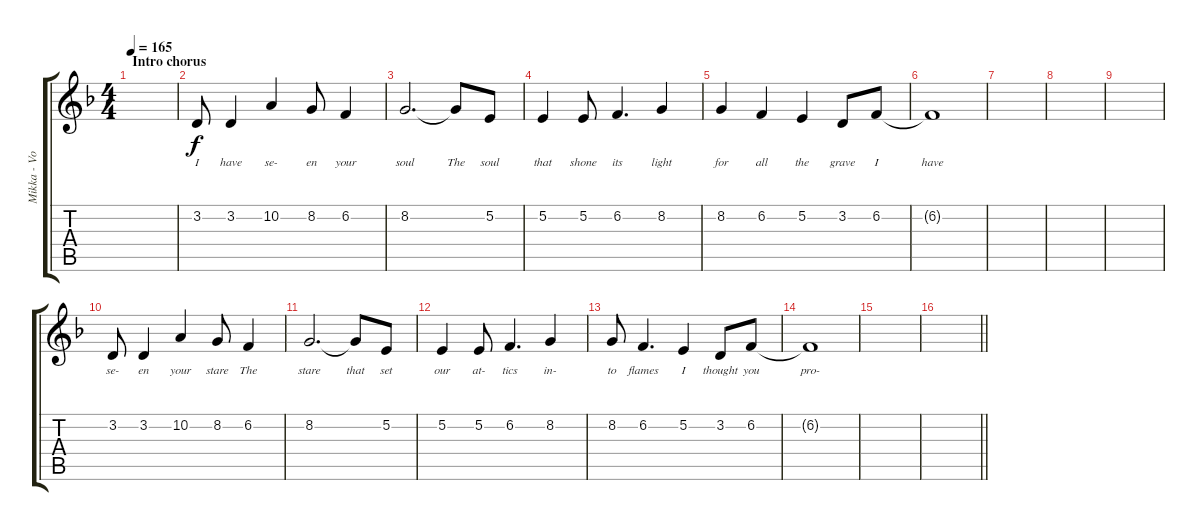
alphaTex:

\track ("Mikka - Vox" "Mikka - Vo") {instrument violin}
\staff {score tabs}
\tuning (E4 B3 G3 D3 A2 E2) {hide}
\ts (4 4)
\section ("" "Intro chorus")
\tempo 165
\clef g2
\ks dminor
|
3.2.8{lyrics (0 "I") lyrics (1 "") lyrics (2 "") lyrics (3 "") lyrics (4 "")} 3.2.4{lyrics (0 "have") lyrics (1 "") lyrics (2 "") lyrics (3 "") lyrics (4 "")} 10.2.4{lyrics (0 "se-") lyrics (1 "") lyrics (2 "") lyrics (3 "") lyrics (4 "")} 8.2.8{lyrics (0 "en") lyrics (1 "") lyrics (2 "") lyrics (3 "") lyrics (4 "")} 6.2.4{lyrics (0 "your") lyrics (1 "") lyrics (2 "") lyrics (3 "") lyrics (4 "")} |
8.2.2{d lyrics (0 "soul") lyrics (1 "") lyrics (2 "") lyrics (3 "") lyrics (4 "")} 8.2{t}.8{lyrics (0 "The") lyrics (1 "") lyrics (2 "") lyrics (3 "") lyrics (4 "")} 5.2.8{lyrics (0 "soul") lyrics (1 "") lyrics (2 "") lyrics (3 "") lyrics (4 "")} |
5.2.4{lyrics (0 "that") lyrics (1 "") lyrics (2 "") lyrics (3 "") lyrics (4 "")} 5.2.8{lyrics (0 "shone") lyrics (1 "") lyrics (2 "") lyrics (3 "") lyrics (4 "")} 6.2.4{d lyrics (0 "its") lyrics (1 "") lyrics (2 "") lyrics (3 "") lyrics (4 "")} 8.2.4{lyrics (0 "light") lyrics (1 "") lyrics (2 "") lyrics (3 "") lyrics (4 "")} |
8.2.4{lyrics (0 "for") lyrics (1 "") lyrics (2 "") lyrics (3 "") lyrics (4 "")} 6.2.4{lyrics (0 "all") lyrics (1 "") lyrics (2 "") lyrics (3 "") lyrics (4 "")} 5.2.4{lyrics (0 "the") lyrics (1 "") lyrics (2 "") lyrics (3 "") lyrics (4 "")} 3.2.8{lyrics (0 "grave") lyrics (1 "") lyrics (2 "") lyrics (3 "") lyrics (4 "")} 6.2.8{lyrics (0 "I") lyrics (1 "") lyrics (2 "") lyrics (3 "") lyrics (4 "")} |
6.2{t}.1{lyrics (0 "have") lyrics (1 "") lyrics (2 "") lyrics (3 "") lyrics (4 "")} |
|
|
|
3.2.8{lyrics (0 "se-") lyrics (1 "") lyrics (2 "") lyrics (3 "") lyrics (4 "")} 3.2.4{lyrics (0 "en") lyrics (1 "") lyrics (2 "") lyrics (3 "") lyrics (4 "")} 10.2.4{lyrics (0 "your") lyrics (1 "") lyrics (2 "") lyrics (3 "") lyrics (4 "")} 8.2.8{lyrics (0 "stare") lyrics (1 "") lyrics (2 "") lyrics (3 "") lyrics (4 "")} 6.2.4{lyrics (0 "The") lyrics (1 "") lyrics (2 "") lyrics (3 "") lyrics (4 "")} |
8.2.2{d lyrics (0 "stare") lyrics (1 "") lyrics (2 "") lyrics (3 "") lyrics (4 "")} 8.2{t}.8{lyrics (0 "that") lyrics (1 "") lyrics (2 "") lyrics (3 "") lyrics (4 "")} 5.2.8{lyrics (0 "set") lyrics (1 "") lyrics (2 "") lyrics (3 "") lyrics (4 "")} |
5.2.4{lyrics (0 "our") lyrics (1 "") lyrics (2 "") lyrics (3 "") lyrics (4 "")} 5.2.8{lyrics (0 "at-") lyrics (1 "") lyrics (2 "") lyrics (3 "") lyrics (4 "")} 6.2.4{d lyrics (0 "tics") lyrics (1 "") lyrics (2 "") lyrics (3 "") lyrics (4 "")} 8.2.4{lyrics (0 "in-") lyrics (1 "") lyrics (2 "") lyrics (3 "") lyrics (4 "")} |
8.2.8{lyrics (0 "to") lyrics (1 "") lyrics (2 "") lyrics (3 "") lyrics (4 "")} 6.2.4{d lyrics (0 "flames") lyrics (1 "") lyrics (2 "") lyrics (3 "") lyrics (4 "")} 5.2.4{lyrics (0 "I") lyrics (1 "") lyrics (2 "") lyrics (3 "") lyrics (4 "")} 3.2.8{lyrics (0 "thought") lyrics (1 "") lyrics (2 "") lyrics (3 "") lyrics (4 "")} 6.2.8{lyrics (0 "you") lyrics (1 "") lyrics (2 "") lyrics (3 "") lyrics (4 "")} |
6.2{t}.1{lyrics (0 "pro-") lyrics (1 "") lyrics (2 "") lyrics (3 "") lyrics (4 "")} |
|
\barLineRight lightlight
